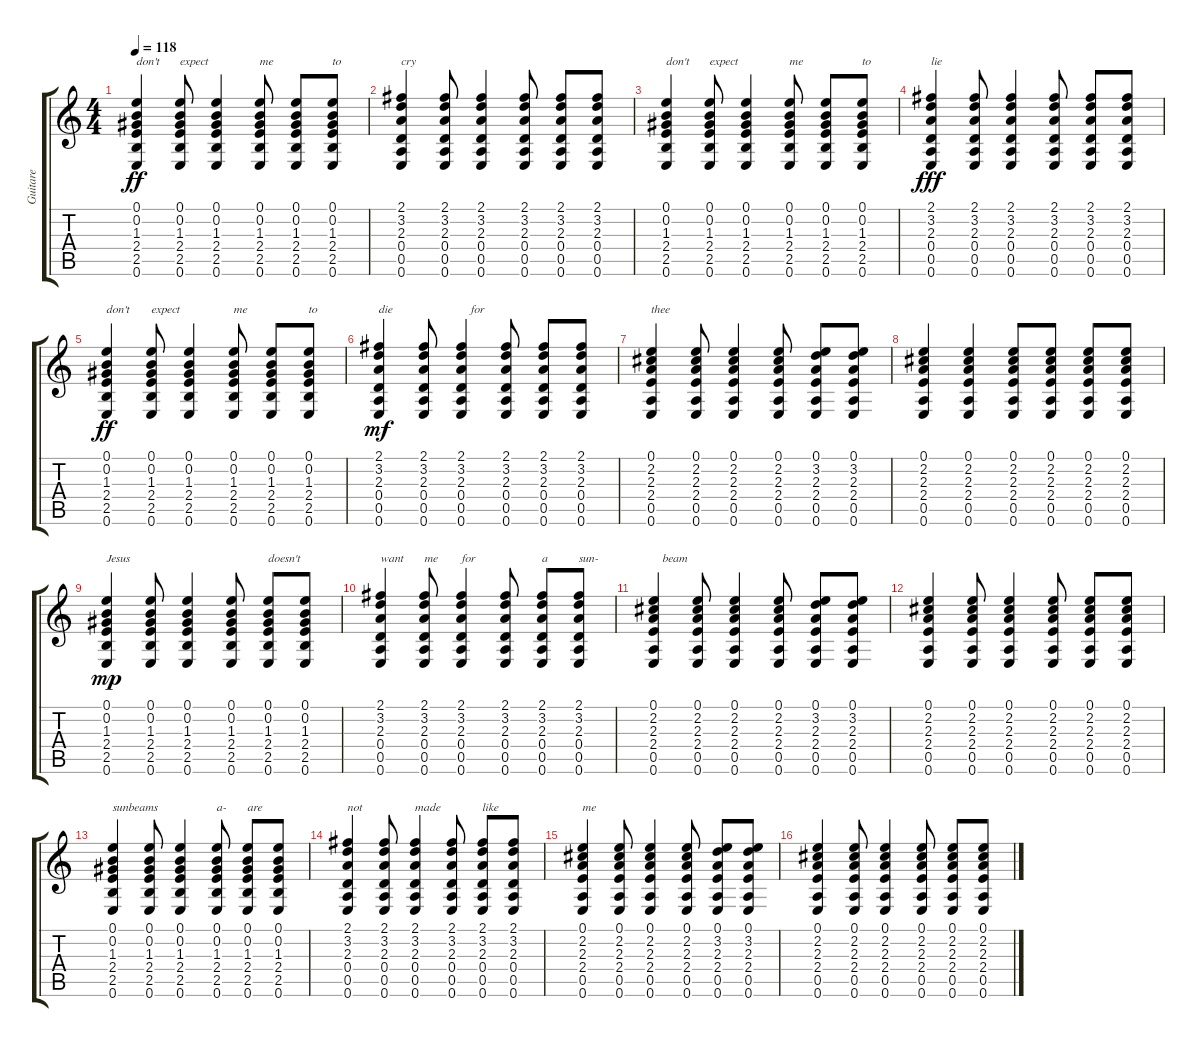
\track ("Guitare " "Guitare ") {instrument distortionguitar}
\staff {score tabs}
\tuning (E4 B3 G3 D3 A2 E2) {hide}
\ts (4 4)
\tempo 118
\clef g2
\ks c
(0.1 0.2 1.3 2.4 2.5 0.6).4{txt "don't" dy ff} (0.1 0.2 1.3 2.4 2.5 0.6).8{txt "expect"} (0.1 0.2 1.3 2.4 2.5 0.6).4 (0.1 0.2 1.3 2.4 2.5 0.6).8{txt "me"} (0.1 0.2 1.3 2.4 2.5 0.6).8 (0.1 0.2 1.3 2.4 2.5 0.6).8{txt "to"} |
(2.1 3.2 2.3 0.4 0.5 0.6).4{txt "cry"} (2.1 3.2 2.3 0.4 0.5 0.6).8 (2.1 3.2 2.3 0.4 0.5 0.6).4 (2.1 3.2 2.3 0.4 0.5 0.6).8 (2.1 3.2 2.3 0.4 0.5 0.6).8 (2.1 3.2 2.3 0.4 0.5 0.6).8 |
(0.1 0.2 1.3 2.4 2.5 0.6).4{txt "don't"} (0.1 0.2 1.3 2.4 2.5 0.6).8{txt "expect"} (0.1 0.2 1.3 2.4 2.5 0.6).4 (0.1 0.2 1.3 2.4 2.5 0.6).8{txt "me"} (0.1 0.2 1.3 2.4 2.5 0.6).8 (0.1 0.2 1.3 2.4 2.5 0.6).8{txt "to"} |
(2.1 3.2 2.3 0.4 0.5 0.6).4{txt "lie" dy fff} (2.1 3.2 2.3 0.4 0.5 0.6).8 (2.1 3.2 2.3 0.4 0.5 0.6).4 (2.1 3.2 2.3 0.4 0.5 0.6).8 (2.1 3.2 2.3 0.4 0.5 0.6).8 (2.1 3.2 2.3 0.4 0.5 0.6).8 |
(0.1 0.2 1.3 2.4 2.5 0.6).4{txt "don't" dy ff} (0.1 0.2 1.3 2.4 2.5 0.6).8{txt "expect"} (0.1 0.2 1.3 2.4 2.5 0.6).4 (0.1 0.2 1.3 2.4 2.5 0.6).8{txt "me"} (0.1 0.2 1.3 2.4 2.5 0.6).8 (0.1 0.2 1.3 2.4 2.5 0.6).8{txt "to"} |
(2.1 3.2 2.3 0.4 0.5 0.6).4{txt "die" dy mf} (2.1 3.2 2.3 0.4 0.5 0.6).8 (2.1 3.2 2.3 0.4 0.5 0.6).4{txt "   for"} (2.1 3.2 2.3 0.4 0.5 0.6).8 (2.1 3.2 2.3 0.4 0.5 0.6).8 (2.1 3.2 2.3 0.4 0.5 0.6).8 |
(0.1 2.2 2.3 2.4 0.5 0.6).4{txt "thee"} (0.1 2.2 2.3 2.4 0.5 0.6).8 (0.1 2.2 2.3 2.4 0.5 0.6).4 (0.1 2.2 2.3 2.4 0.5 0.6).8 (0.1 3.2 2.3 2.4 0.5 0.6).8 (0.1 3.2 2.3 2.4 0.5 0.6).8 |
(0.1 2.2 2.3 2.4 0.5 0.6).4 (0.1 2.2 2.3 2.4 0.5 0.6).4 (0.1 2.2 2.3 2.4 0.5 0.6).8 (0.1 2.2 2.3 2.4 0.5 0.6).8 (0.1 2.2 2.3 2.4 0.5 0.6).8 (0.1 2.2 2.3 2.4 0.5 0.6).8 |
(0.1 0.2 1.3 2.4 2.5 0.6).4{txt "Jesus" dy mp volume 13} (0.1 0.2 1.3 2.4 2.5 0.6).8 (0.1 0.2 1.3 2.4 2.5 0.6).4 (0.1 0.2 1.3 2.4 2.5 0.6).8 (0.1 0.2 1.3 2.4 2.5 0.6).8{txt "doesn't"} (0.1 0.2 1.3 2.4 2.5 0.6).8 |
(2.1 3.2 2.3 0.4 0.5 0.6).4{txt "want"} (2.1 3.2 2.3 0.4 0.5 0.6).8{txt "me"} (2.1 3.2 2.3 0.4 0.5 0.6).4{txt "for"} (2.1 3.2 2.3 0.4 0.5 0.6).8 (2.1 3.2 2.3 0.4 0.5 0.6).8{txt "a"} (2.1 3.2 2.3 0.4 0.5 0.6).8{txt "sun-"} |
(0.1 2.2 2.3 2.4 0.5 0.6).4{txt "   beam"} (0.1 2.2 2.3 2.4 0.5 0.6).8 (0.1 2.2 2.3 2.4 0.5 0.6).4 (0.1 2.2 2.3 2.4 0.5 0.6).8 (0.1 3.2 2.3 2.4 0.5 0.6).8 (0.1 3.2 2.3 2.4 0.5 0.6).8 |
(0.1 2.2 2.3 2.4 0.5 0.6).4 (0.1 2.2 2.3 2.4 0.5 0.6).8 (0.1 2.2 2.3 2.4 0.5 0.6).4 (0.1 2.2 2.3 2.4 0.5 0.6).8 (0.1 2.2 2.3 2.4 0.5 0.6).8 (0.1 2.2 2.3 2.4 0.5 0.6).8 |
(0.1 0.2 1.3 2.4 2.5 0.6).4{txt "sunbeams"} (0.1 0.2 1.3 2.4 2.5 0.6).8 (0.1 0.2 1.3 2.4 2.5 0.6).4 (0.1 0.2 1.3 2.4 2.5 0.6).8{txt "a-"} (0.1 0.2 1.3 2.4 2.5 0.6).8{txt "are"} (0.1 0.2 1.3 2.4 2.5 0.6).8 |
(2.1 3.2 2.3 0.4 0.5 0.6).4{txt "not"} (2.1 3.2 2.3 0.4 0.5 0.6).8 (2.1 3.2 2.3 0.4 0.5 0.6).4{txt "made"} (2.1 3.2 2.3 0.4 0.5 0.6).8 (2.1 3.2 2.3 0.4 0.5 0.6).8{txt "like"} (2.1 3.2 2.3 0.4 0.5 0.6).8 |
(0.1 2.2 2.3 2.4 0.5 0.6).4{txt "me"} (0.1 2.2 2.3 2.4 0.5 0.6).8 (0.1 2.2 2.3 2.4 0.5 0.6).4 (0.1 2.2 2.3 2.4 0.5 0.6).8 (0.1 3.2 2.3 2.4 0.5 0.6).8 (0.1 3.2 2.3 2.4 0.5 0.6).8 |
(0.1 2.2 2.3 2.4 0.5 0.6).4 (0.1 2.2 2.3 2.4 0.5 0.6).8 (0.1 2.2 2.3 2.4 0.5 0.6).4 (0.1 2.2 2.3 2.4 0.5 0.6).8 (0.1 2.2 2.3 2.4 0.5 0.6).8 (0.1 2.2 2.3 2.4 0.5 0.6).8
